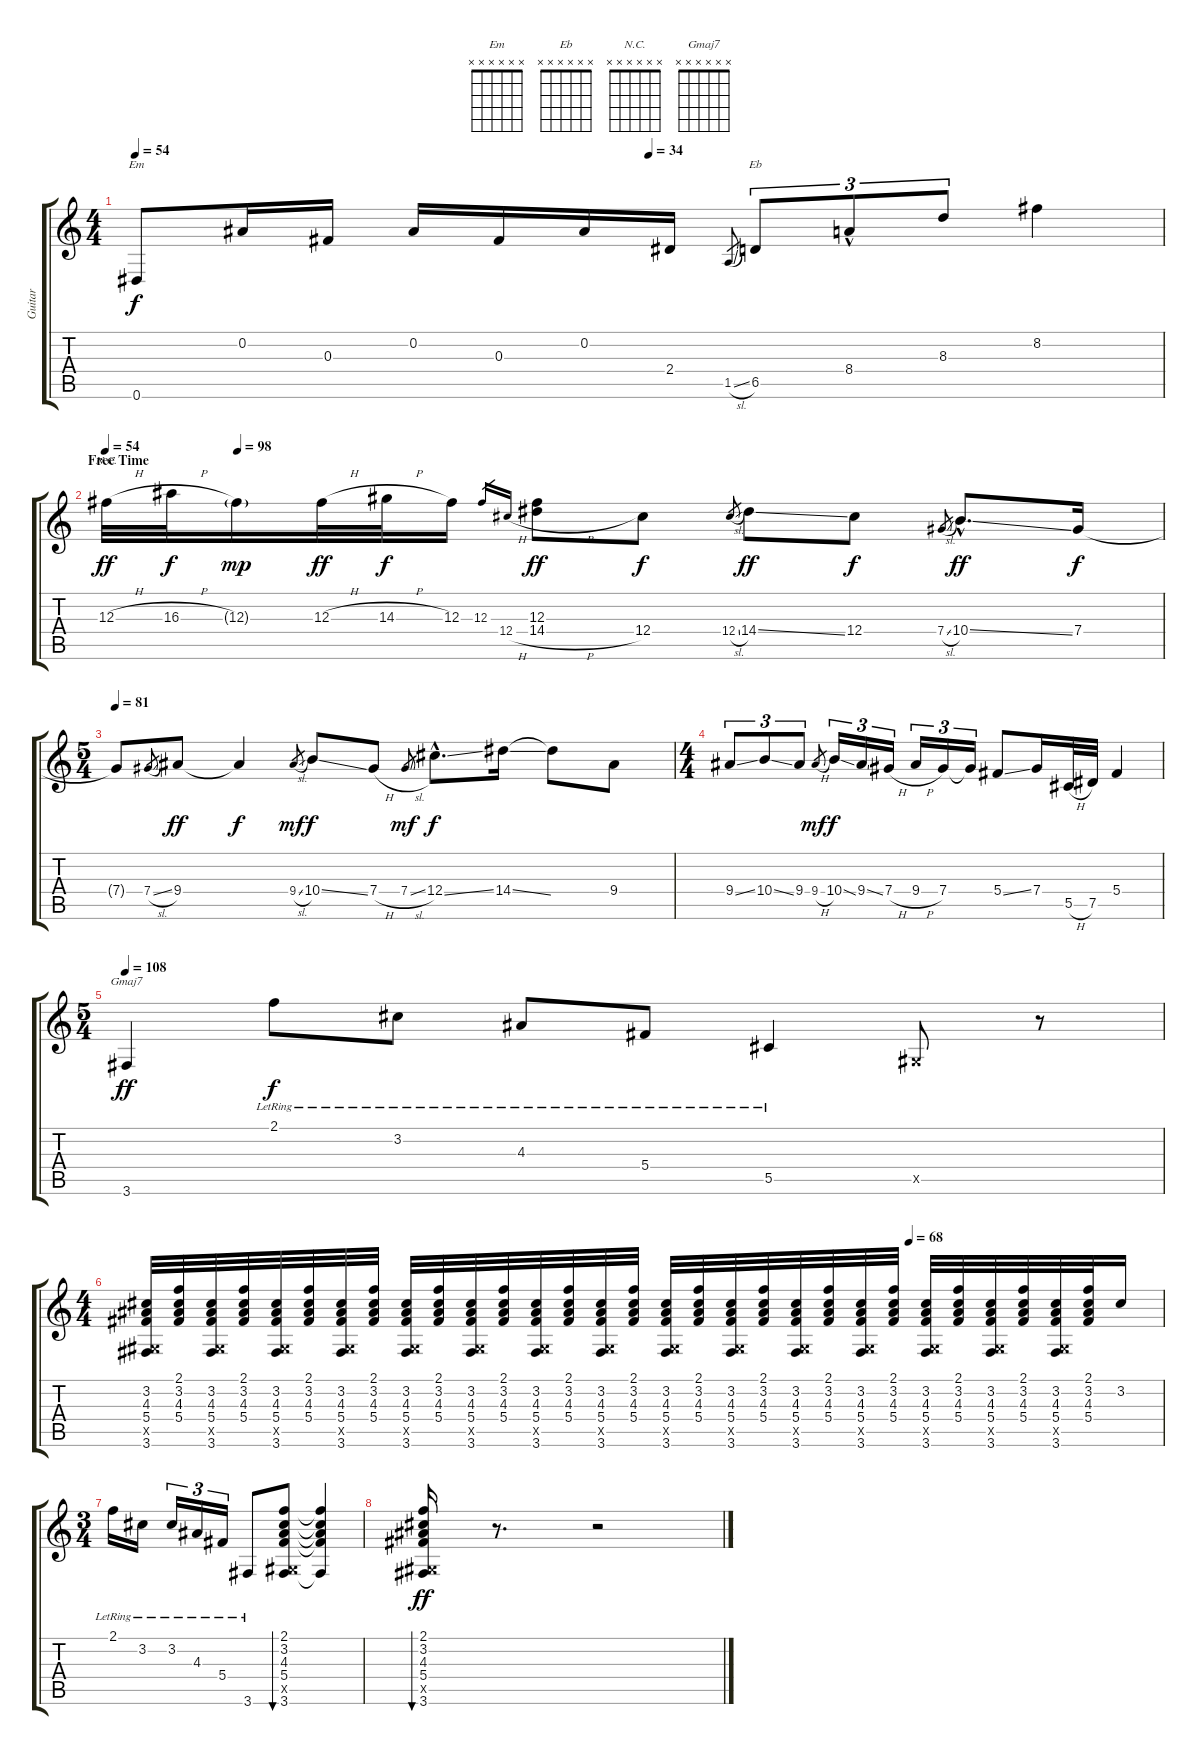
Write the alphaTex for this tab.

\track ("Guitar" "Guitar") {instrument electricguitarjazz}
\staff {score tabs}
\tuning (Eb4 Bb3 Gb3 Db3 Ab2 Eb2) {hide}
\chord ("Em" x x x x x x) {firstfret 0}
\chord ("Eb" x x x x x x) {firstfret 0}
\chord ("N.C." x x x x x x) {firstfret 0}
\chord ("Gmaj7" x x x x x x) {firstfret 0}
\ts (4 4)
\tempo 54
\tempo (34 0.5)
\clef g2
\ks c
0.6.8{ch "Em" dy f} 0.2.16 0.3.16 0.2.16 0.3.16 0.2.16 2.4.16 1.5{sl}.8{gr} 6.5.8{tu (3 2) ch "Eb"} 8.4{hac}.8{tu (3 2)} 8.3.8{tu (3 2)} 8.2.4 |
\section ("" "Free Time")
\tempo 54
\tempo (98 0.125)
12.3{h}.32{ch "N.C." dy ff instrument overdrivenguitar} 16.3{h}.32{dy f} 12.3{g}.16{dy mp} 12.3{h}.32{dy ff} 14.3{h}.32{dy f} 12.3.16 12.3.16{gr} 12.4{h}.16{gr} (12.3 14.4{h}).8{dy ff} 12.4.8{dy f} 12.4{sl}.8{gr} 14.4{ss}.8{dy ff} 12.4.8{dy f} 7.4{sl}.8{gr} 10.4{ss hac}.8{d dy ff} 7.4.16{dy f} |
\ts (5 4)
\tempo 81
7.4{t}.8 7.4{sl}.8{gr} 9.4.8{dy ff} 9.4{t}.4{dy f} 9.4{sl}.8{gr dy mf} 10.4{ss}.8{dy f} 7.4{h}.8 7.4{sl}.8{gr dy mf} 12.4{ss hac}.8{d dy f} 14.4{ss}.16 14.4{t}.8 9.4.8 |
\ts (4 4)
9.4{ss}.8{tu (3 2)} 10.4{ss}.8{tu (3 2)} 9.4.8{tu (3 2)} 9.4{h}.8{gr dy mf} 10.4{ss}.16{tu (3 2) dy f} 9.4{ss}.16{tu (3 2)} 7.4{h}.16{tu (3 2)} 9.4{h}.16{tu (3 2)} 7.4.16{tu (3 2)} 7.4{t}.16{tu (3 2)} 5.4{ss}.8 7.4.16 5.5{h}.32 7.5.32 5.4.4 |
\ts (5 4)
\tempo 108
3.6.4{ch "Gmaj7" dy ff} 2.1{lr}.8{dy f} 3.2{lr}.8 4.3{lr}.8 5.4{lr}.8 5.5{lr}.4 0.5{x}.8 r.8 |
\ts (4 4)
\tempo (68 0.75)
(3.2 4.3 5.4 0.5{x} 3.6).32{volume 10} (2.1 3.2 4.3 5.4).32 (3.2 4.3 5.4 0.5{x} 3.6).32 (2.1 3.2 4.3 5.4).32 (3.2 4.3 5.4 0.5{x} 3.6).32 (2.1 3.2 4.3 5.4).32 (3.2 4.3 5.4 0.5{x} 3.6).32 (2.1 3.2 4.3 5.4).32 (3.2 4.3 5.4 0.5{x} 3.6).32 (2.1 3.2 4.3 5.4).32 (3.2 4.3 5.4 0.5{x} 3.6).32 (2.1 3.2 4.3 5.4).32 (3.2 4.3 5.4 0.5{x} 3.6).32 (2.1 3.2 4.3 5.4).32 (3.2 4.3 5.4 0.5{x} 3.6).32 (2.1 3.2 4.3 5.4).32 (3.2 4.3 5.4 0.5{x} 3.6).32 (2.1 3.2 4.3 5.4).32 (3.2 4.3 5.4 0.5{x} 3.6).32 (2.1 3.2 4.3 5.4).32 (3.2 4.3 5.4 0.5{x} 3.6).32 (2.1 3.2 4.3 5.4).32 (3.2 4.3 5.4 0.5{x} 3.6).32 (2.1 3.2 4.3 5.4).32 (3.2 4.3 5.4 0.5{x} 3.6).32 (2.1 3.2 4.3 5.4).32 (3.2 4.3 5.4 0.5{x} 3.6).32 (2.1 3.2 4.3 5.4).32 (3.2 4.3 5.4 0.5{x} 3.6).32 (2.1 3.2 4.3 5.4).32 3.2.16 |
\ts (3 4)
2.1{lr}.16 3.2{lr}.16 3.2{lr}.16{tu (3 2)} 4.3{lr}.16{tu (3 2)} 5.4{lr}.16{tu (3 2)} 3.6{lr}.8 (2.1 3.2 4.3 5.4 0.5{x} 3.6).8{bu 480} (2.1{t} 3.2{t} 4.3{t} 5.4{t} 3.6{t}).4 |
(2.1 3.2 4.3 5.4 0.5{x} 3.6).16{bu 480 dy ff} r.8{d} r.2
